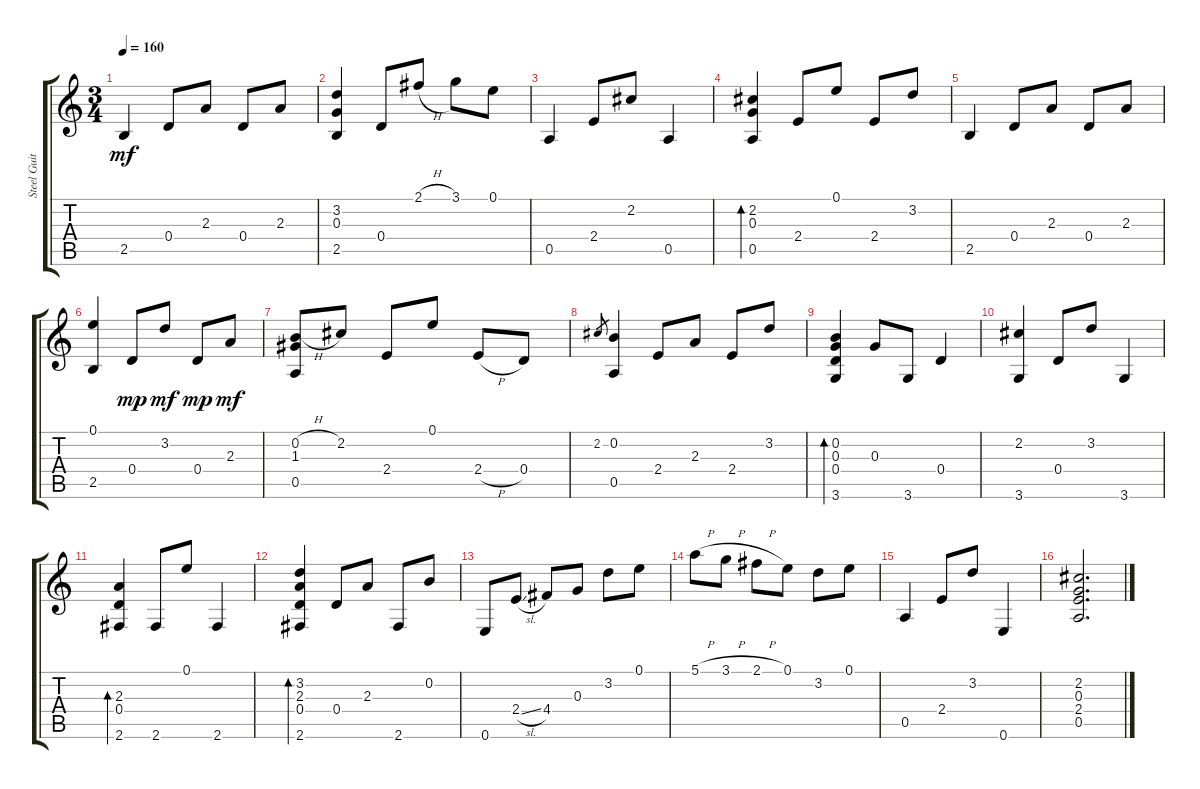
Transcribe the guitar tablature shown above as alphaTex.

\track ("Steel Guitar" "Steel Guit") {instrument acousticguitarsteel}
\staff {score tabs}
\tuning (E4 B3 G3 D3 A2 E2) {hide}
\ts (3 4)
\tempo 160
\clef g2
\ks c
2.5.4{dy mf} 0.4.8 2.3.8 0.4.8 2.3.8 |
(3.2 0.3 2.5).4 0.4.8 2.1{h}.8 3.1.8 0.1.8 |
0.5.4 2.4.8 2.2.8 0.5.4 |
(2.2 0.3 0.5).4{bd 120} 2.4.8 0.1.8 2.4.8 3.2.8 |
2.5.4 0.4.8 2.3.8 0.4.8 2.3.8 |
(0.1 2.5).4 0.4.8{dy mp} 3.2.8{dy mf} 0.4.8{dy mp} 2.3.8{dy mf} |
(0.2{h} 1.3 0.5).8 2.2.8 2.4.8 0.1.8 2.4{h}.8 0.4.8 |
2.2.8{gr} (0.2 0.5).4 2.4.8 2.3.8 2.4.8 3.2.8 |
(0.2 0.3 0.4 3.6).4{bd 240} 0.3.8 3.6.8 0.4.4 |
(2.2 3.6).4 0.4.8 3.2.8 3.6.4 |
(2.3 0.4 2.6).4{bd 240} 2.6.8 0.1.8 2.6.4 |
(3.2 2.3 0.4 2.6).4{bd 120} 0.4.8 2.3.8 2.6.8 0.2.8 |
0.6.8 2.4{sl}.8 4.4.8 0.3.8 3.2.8 0.1.8 |
5.1{h}.8 3.1{h}.8 2.1{h}.8 0.1.8 3.2.8 0.1.8 |
0.5.4 2.4.8 3.2.8 0.6.4 |
(2.2 0.3 2.4 0.5).2{d}
